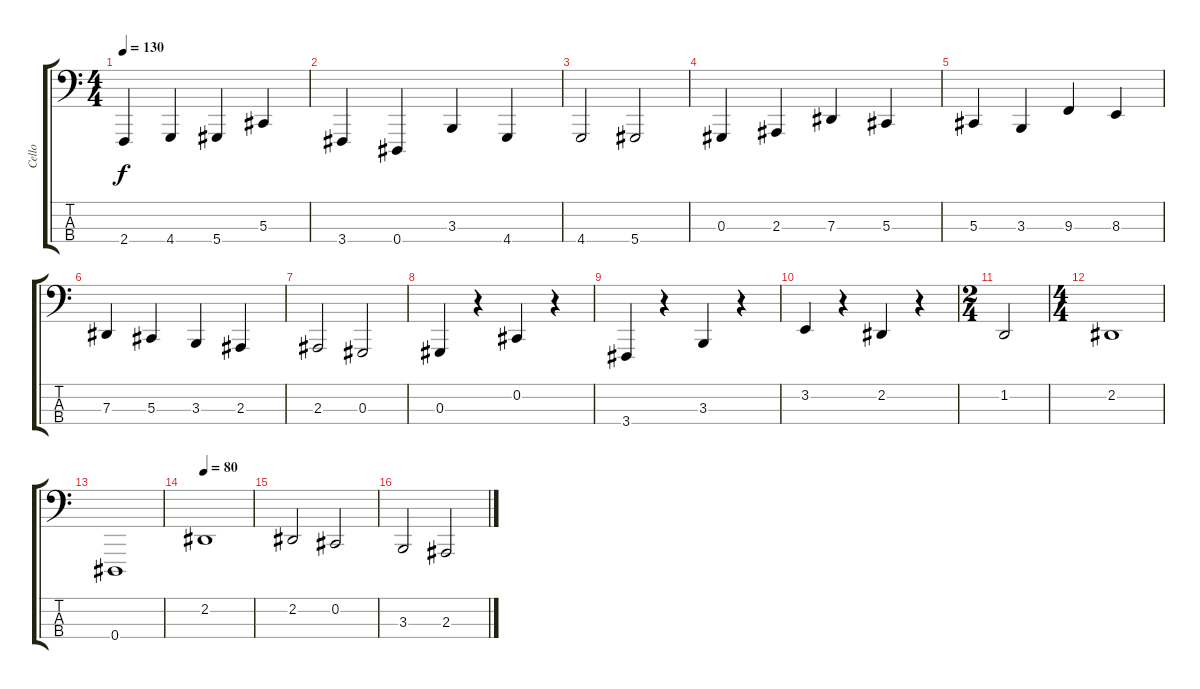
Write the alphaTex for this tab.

\track ("Cello" "Cello") {instrument cello}
\staff {score tabs}
\tuning (Gb2 Db2 Ab1 Eb1) {hide}
\ts (4 4)
\tempo 130
\clef f4
\ks c
2.4.4{dy f} 4.4.4 5.4.4 5.3.4 |
3.4.4 0.4.4 3.3.4 4.4.4 |
4.4.2 5.4.2 |
0.3.4 2.3.4 7.3.4 5.3.4 |
5.3.4 3.3.4 9.3.4 8.3.4 |
7.3.4 5.3.4 3.3.4 2.3.4 |
2.3.2 0.3.2 |
0.3.4 r.4 0.2.4 r.4 |
3.4.4 r.4 3.3.4 r.4 |
3.2.4 r.4 2.2.4 r.4 |
\ts (2 4)
1.2.2 |
\ts (4 4)
2.2.1 |
0.4.1 |
\tempo 80
2.2.1 |
2.2.2 0.2.2 |
3.3.2 2.3.2
